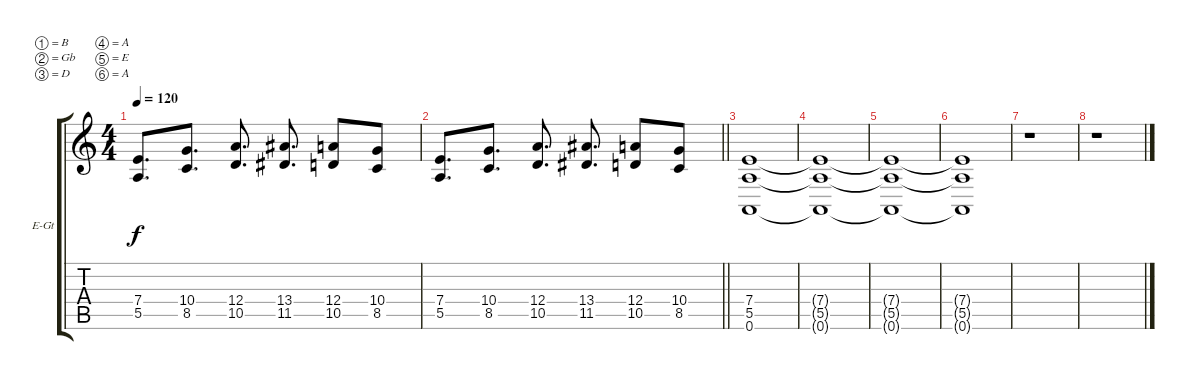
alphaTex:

\bracketExtendMode groupsimilarinstruments
\firstSystemTrackNameOrientation horizontal
\otherSystemsTrackNameOrientation horizontal
\track ("Rhy. Gtr. 2" "E-Gt") {instrument distortionguitar}
\staff {score tabs}
\tuning (B3 Gb3 D3 A2 E2 A1)
\ts (4 4)
\tempo 120
\clef g2
\ks c
(7.4 5.5).8{d dy f} (10.4 8.5).8{d} (12.4 10.5).8{d} (13.4 11.5).8{d} (12.4 10.5).8 (10.4 8.5).8 |
\barLineRight lightlight
(7.4 5.5).8{d} (10.4 8.5).8{d} (12.4 10.5).8{d} (13.4 11.5).8{d} (12.4 10.5).8 (10.4 8.5).8 |
\section ("" "")
(7.4 5.5 0.6).1 |
(7.4{t} 5.5{t} 0.6{t}).1 |
(7.4{t} 5.5{t} 0.6{t}).1 |
(7.4{t} 5.5{t} 0.6{t}).1 |
r.1 |
r.1
